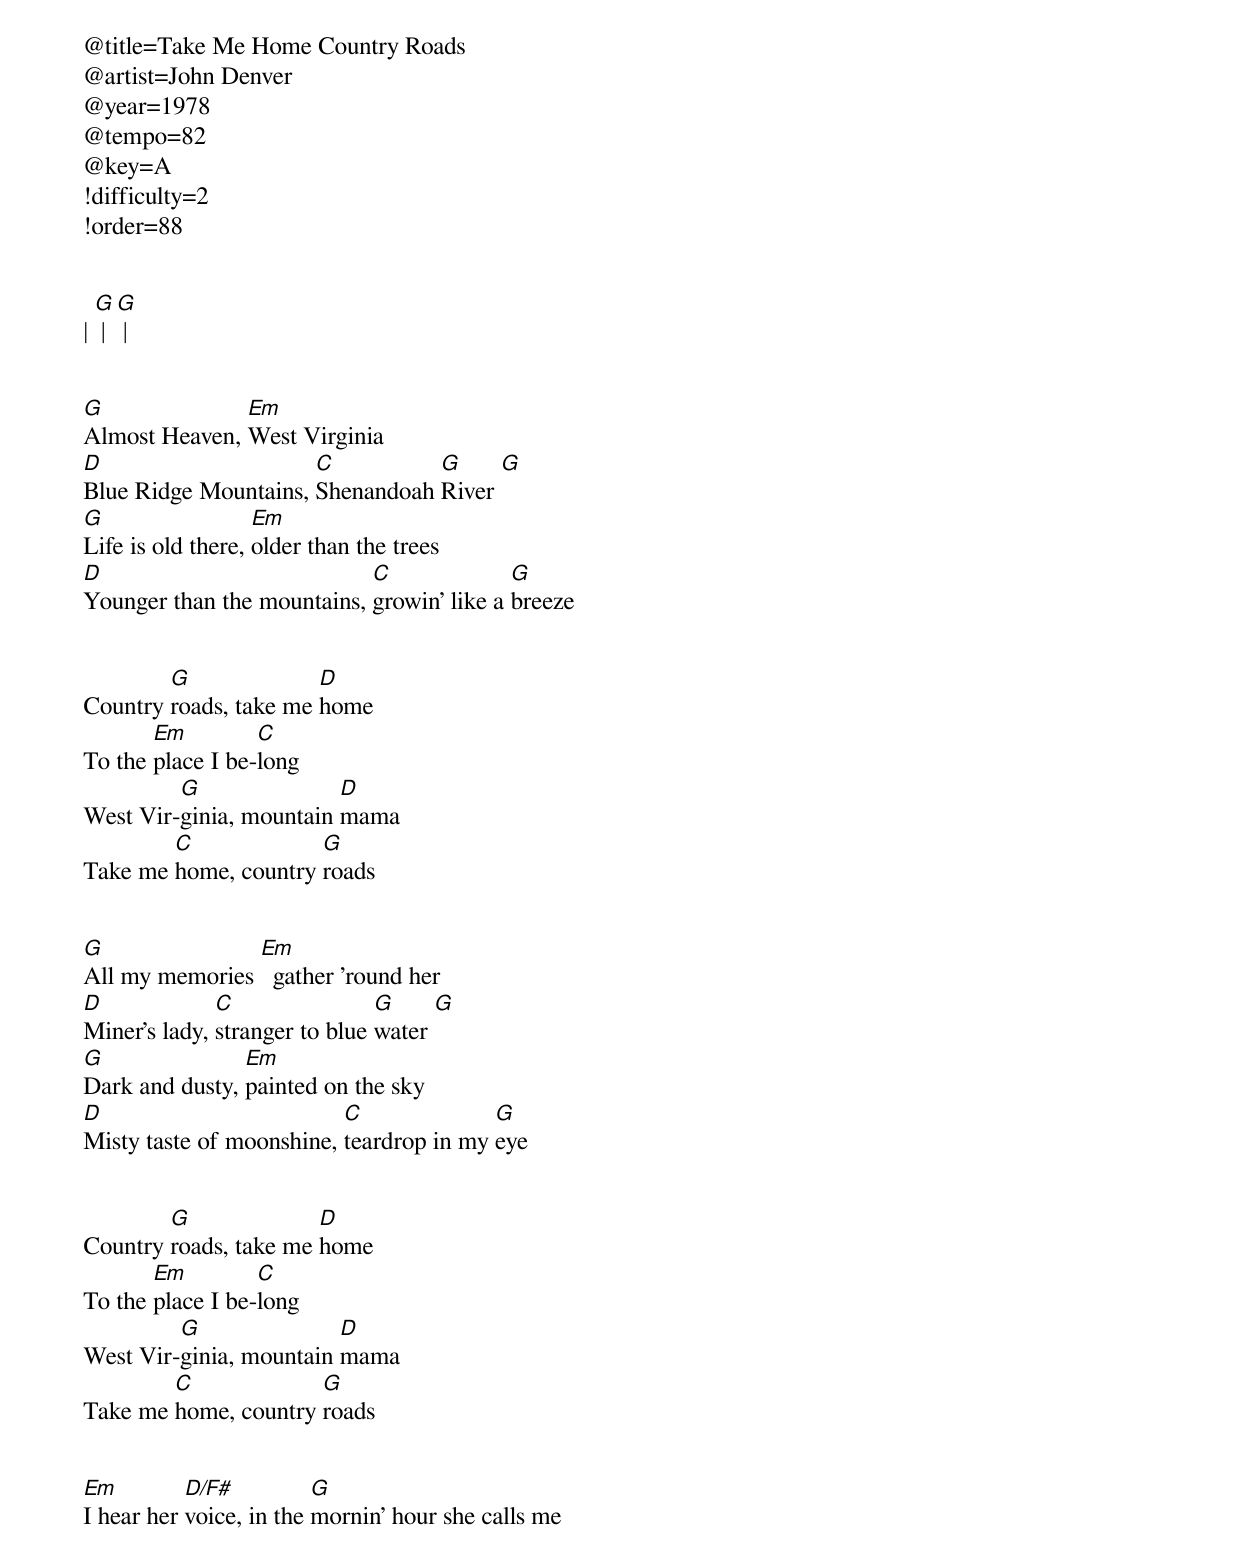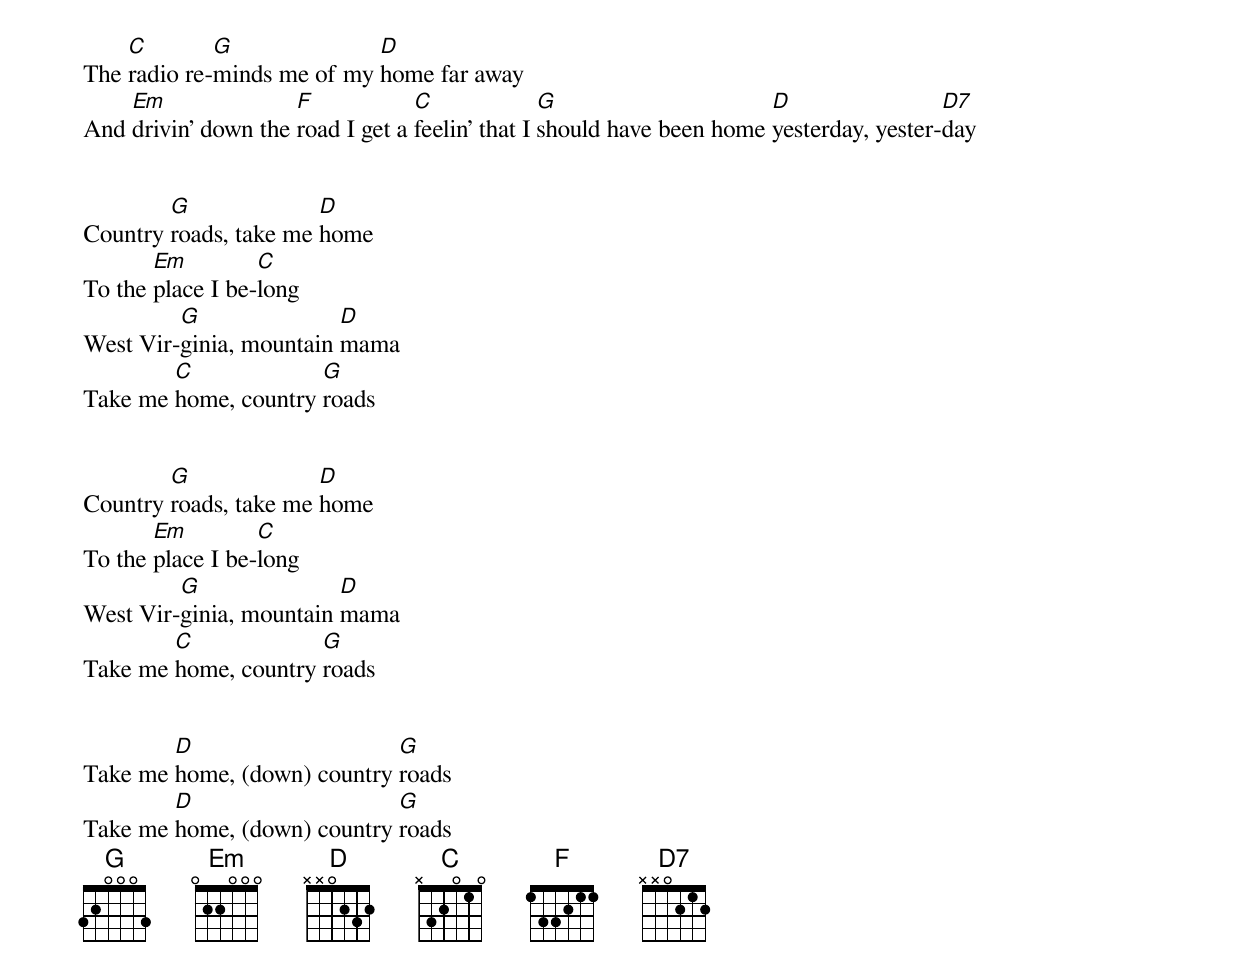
@title=Take Me Home Country Roads
@artist=John Denver
@year=1978
@tempo=82
@key=A
!difficulty=2
!order=88


| [G] | [G] |


[G]Almost Heaven, [Em]West Virginia
[D]Blue Ridge Mountains, [C]Shenandoah [G]River [G]
[G]Life is old there, [Em]older than the trees
[D]Younger than the mountains, [C]growin' like a [G]breeze


Country [G]roads, take me [D]home
To the [Em]place I be-[C]long
West Vir-[G]ginia, mountain [D]mama
Take me [C]home, country [G]roads


[G]All my memories [Em]  gather 'round her
[D]Miner's lady, [C]stranger to blue [G]water [G]
[G]Dark and dusty, [Em]painted on the sky
[D]Misty taste of moonshine, [C]teardrop in my [G]eye


Country [G]roads, take me [D]home
To the [Em]place I be-[C]long
West Vir-[G]ginia, mountain [D]mama
Take me [C]home, country [G]roads


[Em]I hear her [D/F#]voice, in the [G]mornin' hour she calls me
The [C]radio re-[G]minds me of my [D]home far away
And [Em]drivin' down the [F]road I get a [C]feelin' that I [G]should have been home [D]yesterday, yester-[D7]day


Country [G]roads, take me [D]home
To the [Em]place I be-[C]long
West Vir-[G]ginia, mountain [D]mama
Take me [C]home, country [G]roads


Country [G]roads, take me [D]home
To the [Em]place I be-[C]long
West Vir-[G]ginia, mountain [D]mama
Take me [C]home, country [G]roads


Take me [D]home, (down) country [G]roads
Take me [D]home, (down) country [G]roads
